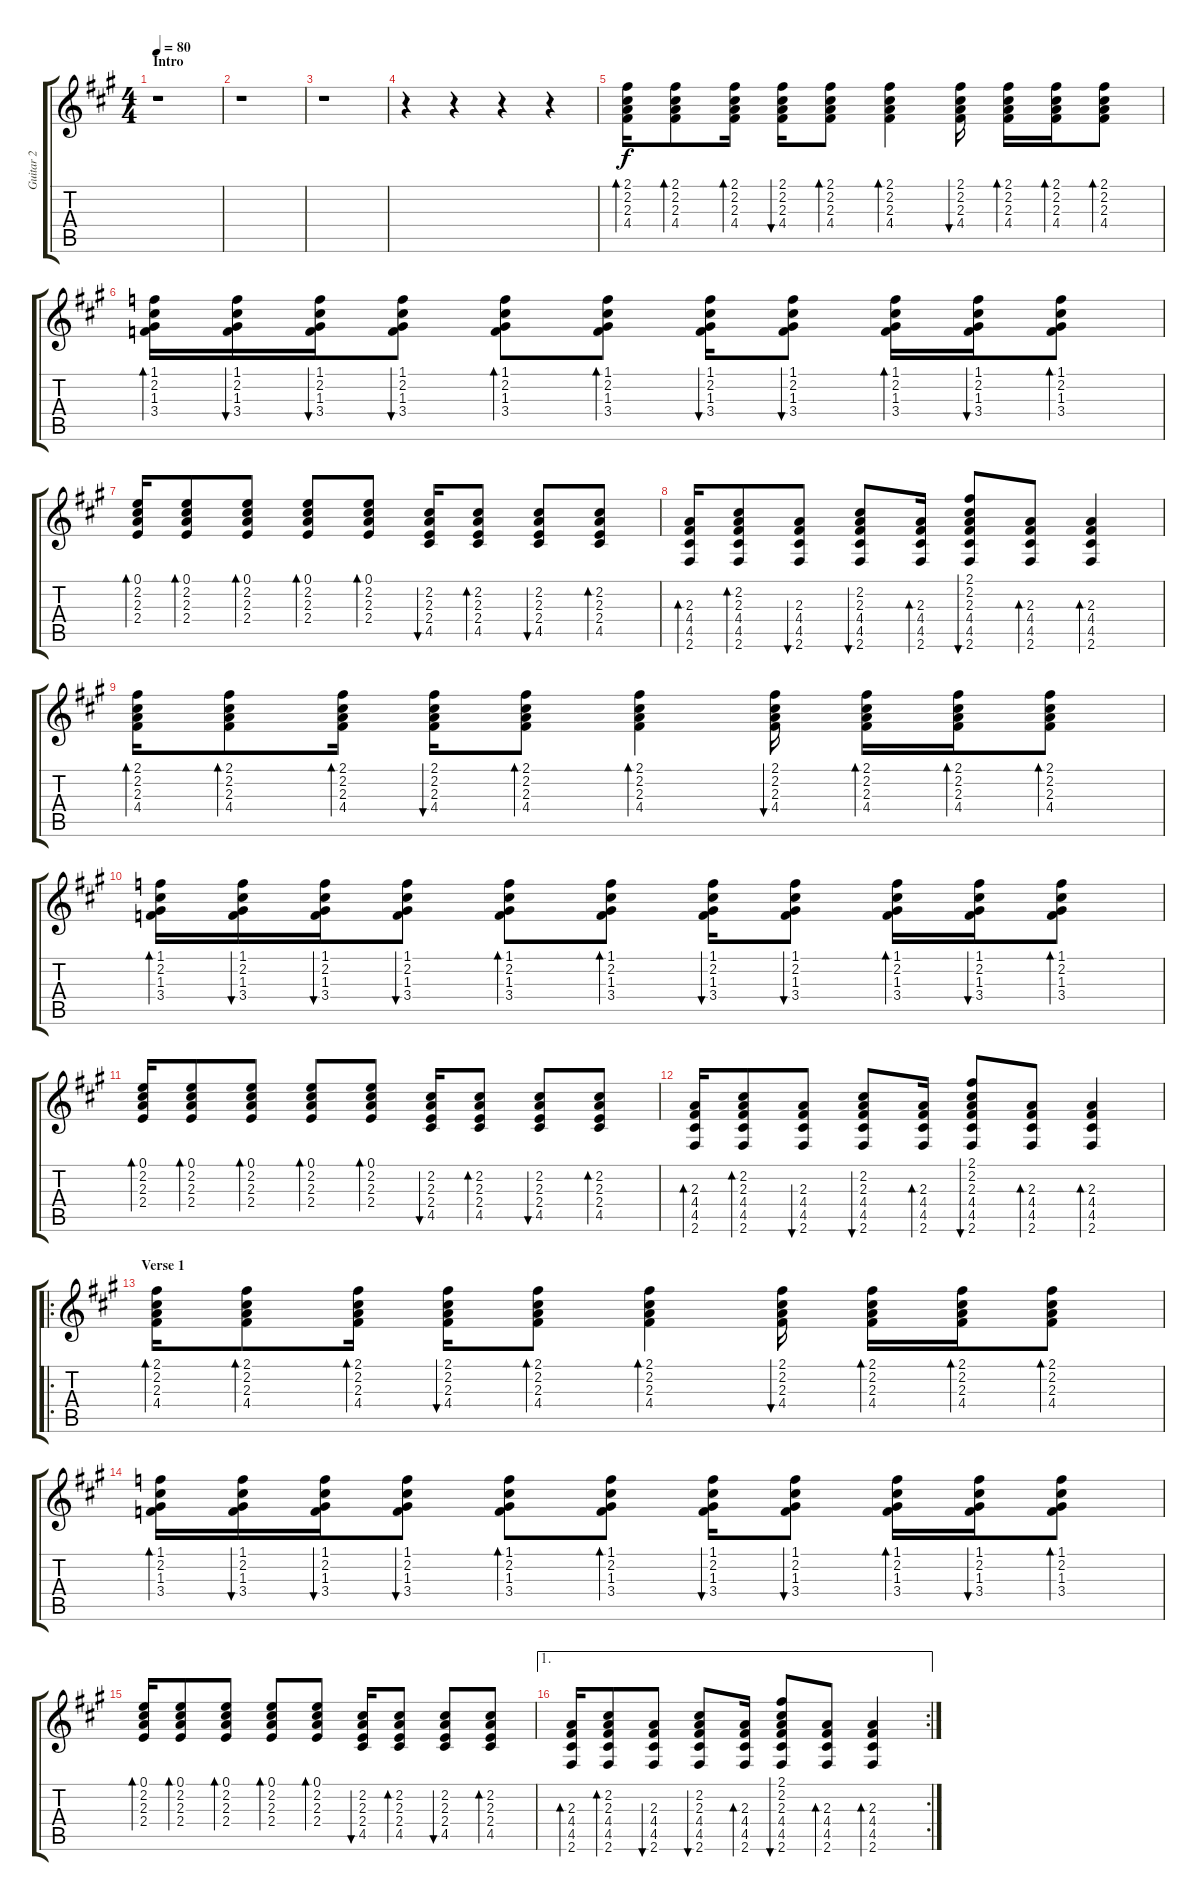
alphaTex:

\track ("Guitar 2" "Guitar 2") {instrument acousticguitarsteel}
\staff {score tabs}
\tuning (E4 B3 G3 D3 A2 E2) {hide}
\ts (4 4)
\section ("" "Intro")
\tempo 80
\clef g2
\ks a
r.1{dy f instrument acousticguitarsteel} |
r.1 |
r.1 |
r.4 r.4 r.4 r.4 |
(2.1 2.2 2.3 4.4).16{bd 60} (2.1 2.2 2.3 4.4).8{bd 60} (2.1 2.2 2.3 4.4).16{bd 60} (2.1 2.2 2.3 4.4).16{bu 60} (2.1 2.2 2.3 4.4).8{bd 60} (2.1 2.2 2.3 4.4).4{bd 60} (2.1 2.2 2.3 4.4).16{bu 60} (2.1 2.2 2.3 4.4).16{bd 60} (2.1 2.2 2.3 4.4).16{bd 60} (2.1 2.2 2.3 4.4).8{bd 60} |
(1.1 2.2 1.3 3.4).16{bd 60} (1.1 2.2 1.3 3.4).16{bu 60} (1.1 2.2 1.3 3.4).16{bu 60} (1.1 2.2 1.3 3.4).8{bu 60} (1.1 2.2 1.3 3.4).8{bd 60} (1.1 2.2 1.3 3.4).8{bd 60} (1.1 2.2 1.3 3.4).16{bu 60} (1.1 2.2 1.3 3.4).8{bu 60} (1.1 2.2 1.3 3.4).16{bd 60} (1.1 2.2 1.3 3.4).16{bu 60} (1.1 2.2 1.3 3.4).8{bd 60} |
(0.1 2.2 2.3 2.4).16{bd 60} (0.1 2.2 2.3 2.4).8{bd 60} (0.1 2.2 2.3 2.4).8{bd 60} (0.1 2.2 2.3 2.4).8{bd 60} (0.1 2.2 2.3 2.4).8{bd 60} (2.2 2.3 2.4 4.5).16{bu 60} (2.2 2.3 2.4 4.5).8{bd 60} (2.2 2.3 2.4 4.5).8{bu 60} (2.2 2.3 2.4 4.5).8{bd 60} |
(2.3 4.4 4.5 2.6).16{bd 60} (2.2 2.3 4.4 4.5 2.6).8{bd 60} (2.3 4.4 4.5 2.6).8{bu 60} (2.2 2.3 4.4 4.5 2.6).8{bu 60} (2.3 4.4 4.5 2.6).16{bd 60} (2.1 2.2 2.3 4.4 4.5 2.6).8{bu 60} (2.3 4.4 4.5 2.6).8{bd 60} (2.3 4.4 4.5 2.6).4{bd 60} |
(2.1 2.2 2.3 4.4).16{bd 60} (2.1 2.2 2.3 4.4).8{bd 60} (2.1 2.2 2.3 4.4).16{bd 60} (2.1 2.2 2.3 4.4).16{bu 60} (2.1 2.2 2.3 4.4).8{bd 60} (2.1 2.2 2.3 4.4).4{bd 60} (2.1 2.2 2.3 4.4).16{bu 60} (2.1 2.2 2.3 4.4).16{bd 60} (2.1 2.2 2.3 4.4).16{bd 60} (2.1 2.2 2.3 4.4).8{bd 60} |
(1.1 2.2 1.3 3.4).16{bd 60} (1.1 2.2 1.3 3.4).16{bu 60} (1.1 2.2 1.3 3.4).16{bu 60} (1.1 2.2 1.3 3.4).8{bu 60} (1.1 2.2 1.3 3.4).8{bd 60} (1.1 2.2 1.3 3.4).8{bd 60} (1.1 2.2 1.3 3.4).16{bu 60} (1.1 2.2 1.3 3.4).8{bu 60} (1.1 2.2 1.3 3.4).16{bd 60} (1.1 2.2 1.3 3.4).16{bu 60} (1.1 2.2 1.3 3.4).8{bd 60} |
(0.1 2.2 2.3 2.4).16{bd 60} (0.1 2.2 2.3 2.4).8{bd 60} (0.1 2.2 2.3 2.4).8{bd 60} (0.1 2.2 2.3 2.4).8{bd 60} (0.1 2.2 2.3 2.4).8{bd 60} (2.2 2.3 2.4 4.5).16{bu 60} (2.2 2.3 2.4 4.5).8{bd 60} (2.2 2.3 2.4 4.5).8{bu 60} (2.2 2.3 2.4 4.5).8{bd 60} |
(2.3 4.4 4.5 2.6).16{bd 60} (2.2 2.3 4.4 4.5 2.6).8{bd 60} (2.3 4.4 4.5 2.6).8{bu 60} (2.2 2.3 4.4 4.5 2.6).8{bu 60} (2.3 4.4 4.5 2.6).16{bd 60} (2.1 2.2 2.3 4.4 4.5 2.6).8{bu 60} (2.3 4.4 4.5 2.6).8{bd 60} (2.3 4.4 4.5 2.6).4{bd 60} |
\ro
\section ("" "Verse 1")
(2.1 2.2 2.3 4.4).16{bd 60} (2.1 2.2 2.3 4.4).8{bd 60} (2.1 2.2 2.3 4.4).16{bd 60} (2.1 2.2 2.3 4.4).16{bu 60} (2.1 2.2 2.3 4.4).8{bd 60} (2.1 2.2 2.3 4.4).4{bd 60} (2.1 2.2 2.3 4.4).16{bu 60} (2.1 2.2 2.3 4.4).16{bd 60} (2.1 2.2 2.3 4.4).16{bd 60} (2.1 2.2 2.3 4.4).8{bd 60} |
(1.1 2.2 1.3 3.4).16{bd 60} (1.1 2.2 1.3 3.4).16{bu 60} (1.1 2.2 1.3 3.4).16{bu 60} (1.1 2.2 1.3 3.4).8{bu 60} (1.1 2.2 1.3 3.4).8{bd 60} (1.1 2.2 1.3 3.4).8{bd 60} (1.1 2.2 1.3 3.4).16{bu 60} (1.1 2.2 1.3 3.4).8{bu 60} (1.1 2.2 1.3 3.4).16{bd 60} (1.1 2.2 1.3 3.4).16{bu 60} (1.1 2.2 1.3 3.4).8{bd 60} |
(0.1 2.2 2.3 2.4).16{bd 60} (0.1 2.2 2.3 2.4).8{bd 60} (0.1 2.2 2.3 2.4).8{bd 60} (0.1 2.2 2.3 2.4).8{bd 60} (0.1 2.2 2.3 2.4).8{bd 60} (2.2 2.3 2.4 4.5).16{bu 60} (2.2 2.3 2.4 4.5).8{bd 60} (2.2 2.3 2.4 4.5).8{bu 60} (2.2 2.3 2.4 4.5).8{bd 60} |
\ae 1
\rc 2
(2.3 4.4 4.5 2.6).16{bd 60} (2.2 2.3 4.4 4.5 2.6).8{bd 60} (2.3 4.4 4.5 2.6).8{bu 60} (2.2 2.3 4.4 4.5 2.6).8{bu 60} (2.3 4.4 4.5 2.6).16{bd 60} (2.1 2.2 2.3 4.4 4.5 2.6).8{bu 60} (2.3 4.4 4.5 2.6).8{bd 60} (2.3 4.4 4.5 2.6).4{bd 60}
